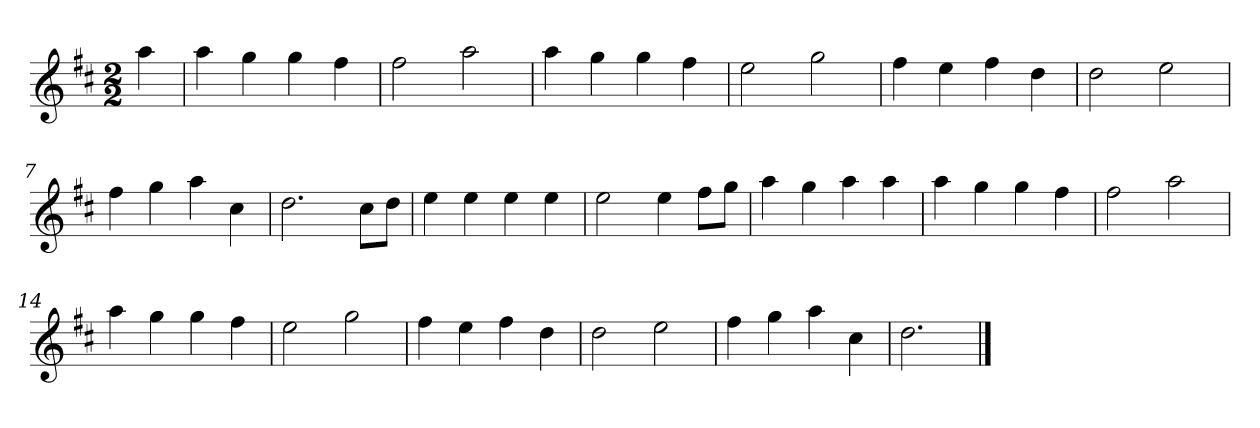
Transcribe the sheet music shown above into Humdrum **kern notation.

**kern
*part1
*staff1
*k[f#c#]
*M2/2
*MM120
=
4aa
=1
4aa
4gg
4gg
4ff#
=2
2ff#
2aa
=3
4aa
4gg
4gg
4ff#
=4
2ee
2gg
=5
4ff#
4ee
4ff#
4dd
=6
2dd
2ee
=7
4ff#
4gg
4aa
4cc#
=8
2.dd
8cc#L
8ddJ
=9
4ee
4ee
4ee
4ee
=10
2ee
4ee
8ff#L
8ggJ
=11
4aa
4gg
4aa
4aa
=12
4aa
4gg
4gg
4ff#
=13
2ff#
2aa
=14
4aa
4gg
4gg
4ff#
=15
2ee
2gg
=16
4ff#
4ee
4ff#
4dd
=17
2dd
2ee
=18
4ff#
4gg
4aa
4cc#
=19
2.dd
==
*-
